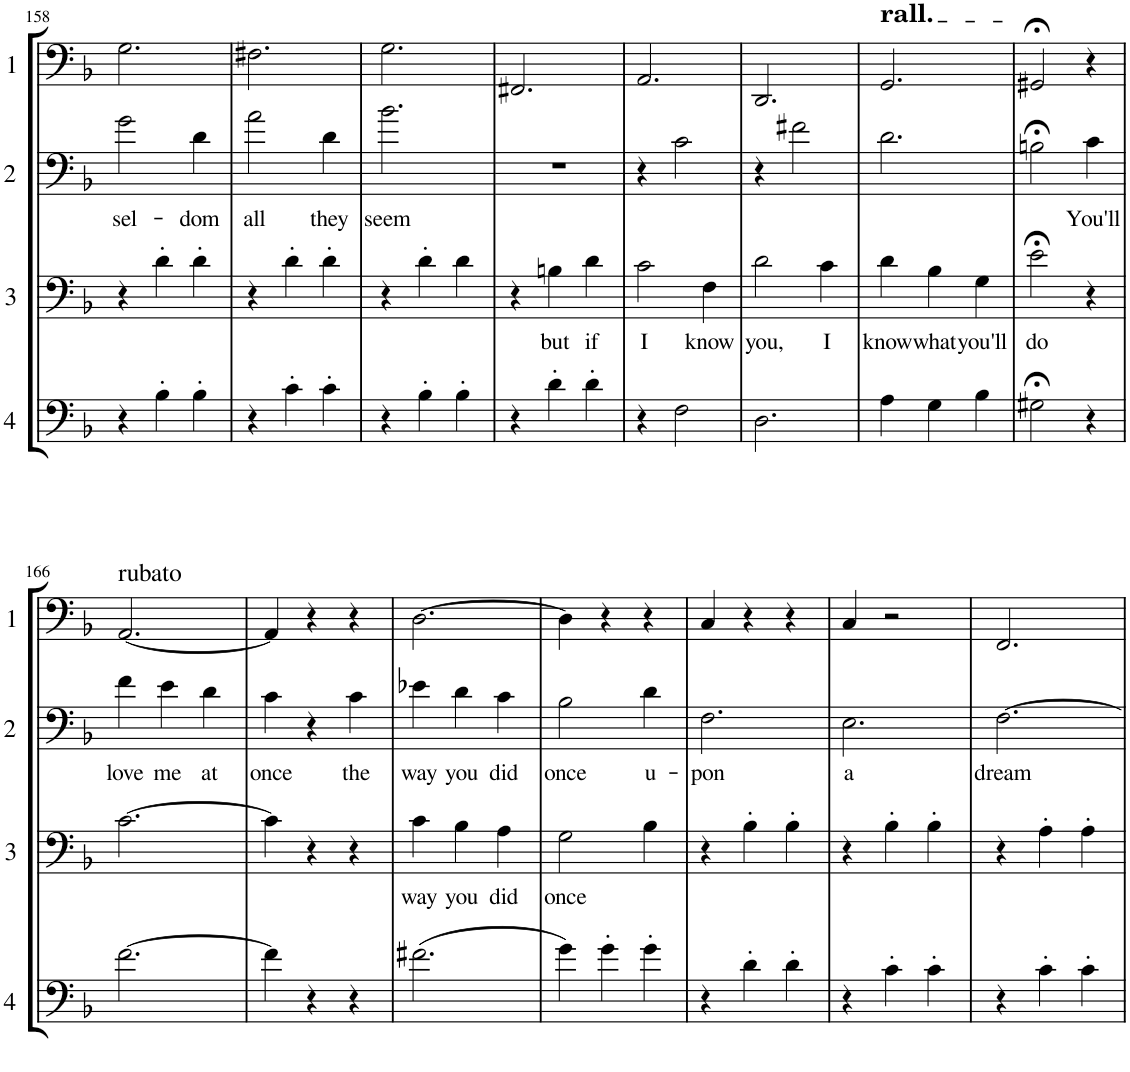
**kern	**kern	**text	**kern	**text	**kern	**harte
*part4	*part3	*part3	*part2	*part2	*part1	*part1
*staff4	*staff3	*staff3	*staff2	*staff2	*staff1	*
*I"Euphonium 4	*I"Euphonium 3	*	*I"Euphonium 2	*	*I"Euphonium 1	*
!!LO:PB:g=z
*clefF4	*clefF4	*	*clefF4	*	*clefF4	*
*k[b-]	*k[b-]	*	*k[b-]	*	*k[b-]	*
*M3/4	*M3/4	*	*M3/4	*	*M3/4	*
=158	=158	=158	=158	=158	=158	=158
!	!	!	!	!LO:LY:b	!	!
4r	4r	.	2g\	sel-	2.G\	.
4B-'\	4d'\	.	.	.	.	.
!	!	!	!	!LO:LY:b	!	!
4B-'\	4d'\	.	4d\	-dom	.	.
=159	=159	=159	=159	=159	=159	=159
!	!	!	!	!LO:LY:b	!	!
4r	4r	.	2a\	all	2.F#X\	.
4c'\	4d'\	.	.	.	.	.
!	!	!	!	!LO:LY:b	!	!
4c'\	4d'\	.	4d\	they	.	.
=160	=160	=160	=160	=160	=160	=160
!	!	!	!	!LO:LY:b	!	!
4r	4r	.	2.b-\	seem	2.G\	.
4B-'\	4d'\	.	.	.	.	.
4B-'\	4d\	.	.	.	.	.
=161	=161	=161	=161	=161	=161	=161
4r	4r	.	2.r	.	2.FF#X/	.
!	!	!LO:LY:b	!	!	!	!
4d'\	4Bn\	but	.	.	.	.
!	!	!LO:LY:b	!	!	!	!
4d'\	4d\	if	.	.	.	.
=162	=162	=162	=162	=162	=162	=162
!	!	!LO:LY:b	!	!	!	!
4r	2c\	I	4r	.	2.AA/	.
2F\	.	.	2c\	.	.	.
!	!	!LO:LY:b	!	!	!	!
.	4F\	know	.	.	.	.
=163	=163	=163	=163	=163	=163	=163
!	!	!LO:LY:b	!	!	!	!
2.D\	2d\	you,	4r	.	2.DD/	.
.	.	.	2f#X\	.	.	.
!	!	!LO:LY:b	!	!	!	!
.	4c\	I	.	.	.	.
=164	=164	=164	=164	=164	=164	=164
!	!	!	!	!	!LO:TX:a:t=rall.	!
!	!	!LO:LY:b	!	!	!	!
4A\	4d\	know	2.d\	.	2.GG/	.
!	!	!LO:LY:b	!	!	!	!
4G\	4B-\	what	.	.	.	.
!	!	!LO:LY:b	!	!	!	!
4B-\	4G\	you'll	.	.	.	.
=165	=165	=165	=165	=165	=165	=165
!	!	!LO:LY:b	!	!	!	!
2G#X;<\	2e;<\	do	2Bn;<\	.	2GG#X;</	.
!	!	!	!	!LO:LY:b	!	!
4r	4r	.	4c\	You'll	4r	.
!!LO:LB:g=z
=166	=166	=166	=166	=166	=166	=166
!	!	!	!	!LO:LY:b	!	!LO:H:kt=rubato
[2.f\	[2.c\	.	4f\	love	[2.AA/	N
!	!	!	!	!LO:LY:b	!	!
.	.	.	4e\	me	.	.
!	!	!	!	!LO:LY:b	!	!
.	.	.	4d\	at	.	.
=167	=167	=167	=167	=167	=167	=167
!	!	!	!	!LO:LY:b	!	!
4f\]	4c\]	.	4c\	once	4AA/]	.
4r	4r	.	4r	.	4r	.
!	!	!	!	!LO:LY:b	!	!
4r	4r	.	4c\	the	4r	.
=168	=168	=168	=168	=168	=168	=168
!	!	!LO:LY:b	!	!LO:LY:b	!	!
(2.f#X\	4c\	way	4e-X\	way	[2.D\	.
!	!	!LO:LY:b	!	!LO:LY:b	!	!
.	4B-\	you	4d\	you	.	.
!	!	!LO:LY:b	!	!LO:LY:b	!	!
.	4A\	did	4c\	did	.	.
=169	=169	=169	=169	=169	=169	=169
!	!	!LO:LY:b	!	!LO:LY:b	!	!
4g\)	2G\	once	2B-\	once	4D\]	.
4g'\	.	.	.	.	4r	.
!	!	!	!	!LO:LY:b	!	!
4g'\	4B-\	.	4d\	u-	4r	.
=170	=170	=170	=170	=170	=170	=170
!	!	!	!	!LO:LY:b	!	!
4r	4r	.	2.F\	-pon	4C/	.
4d'\	4B-'\	.	.	.	4r	.
4d'\	4B-'\	.	.	.	4r	.
=171	=171	=171	=171	=171	=171	=171
!	!	!	!	!LO:LY:b	!	!
4r	4r	.	2.E\	a	4C/	.
4c'\	4B-'\	.	.	.	2r	.
4c'\	4B-'\	.	.	.	.	.
=172	=172	=172	=172	=172	=172	=172
!	!	!	!	!LO:LY:b	!	!
4r	4r	.	[2.F\	dream	2.FF/	.
4c'\	4A'\	.	.	.	.	.
4c'\	4A'\	.	.	.	.	.
=	=	=	=	=	=	=
*-	*-	*-	*-	*-	*-	*-
